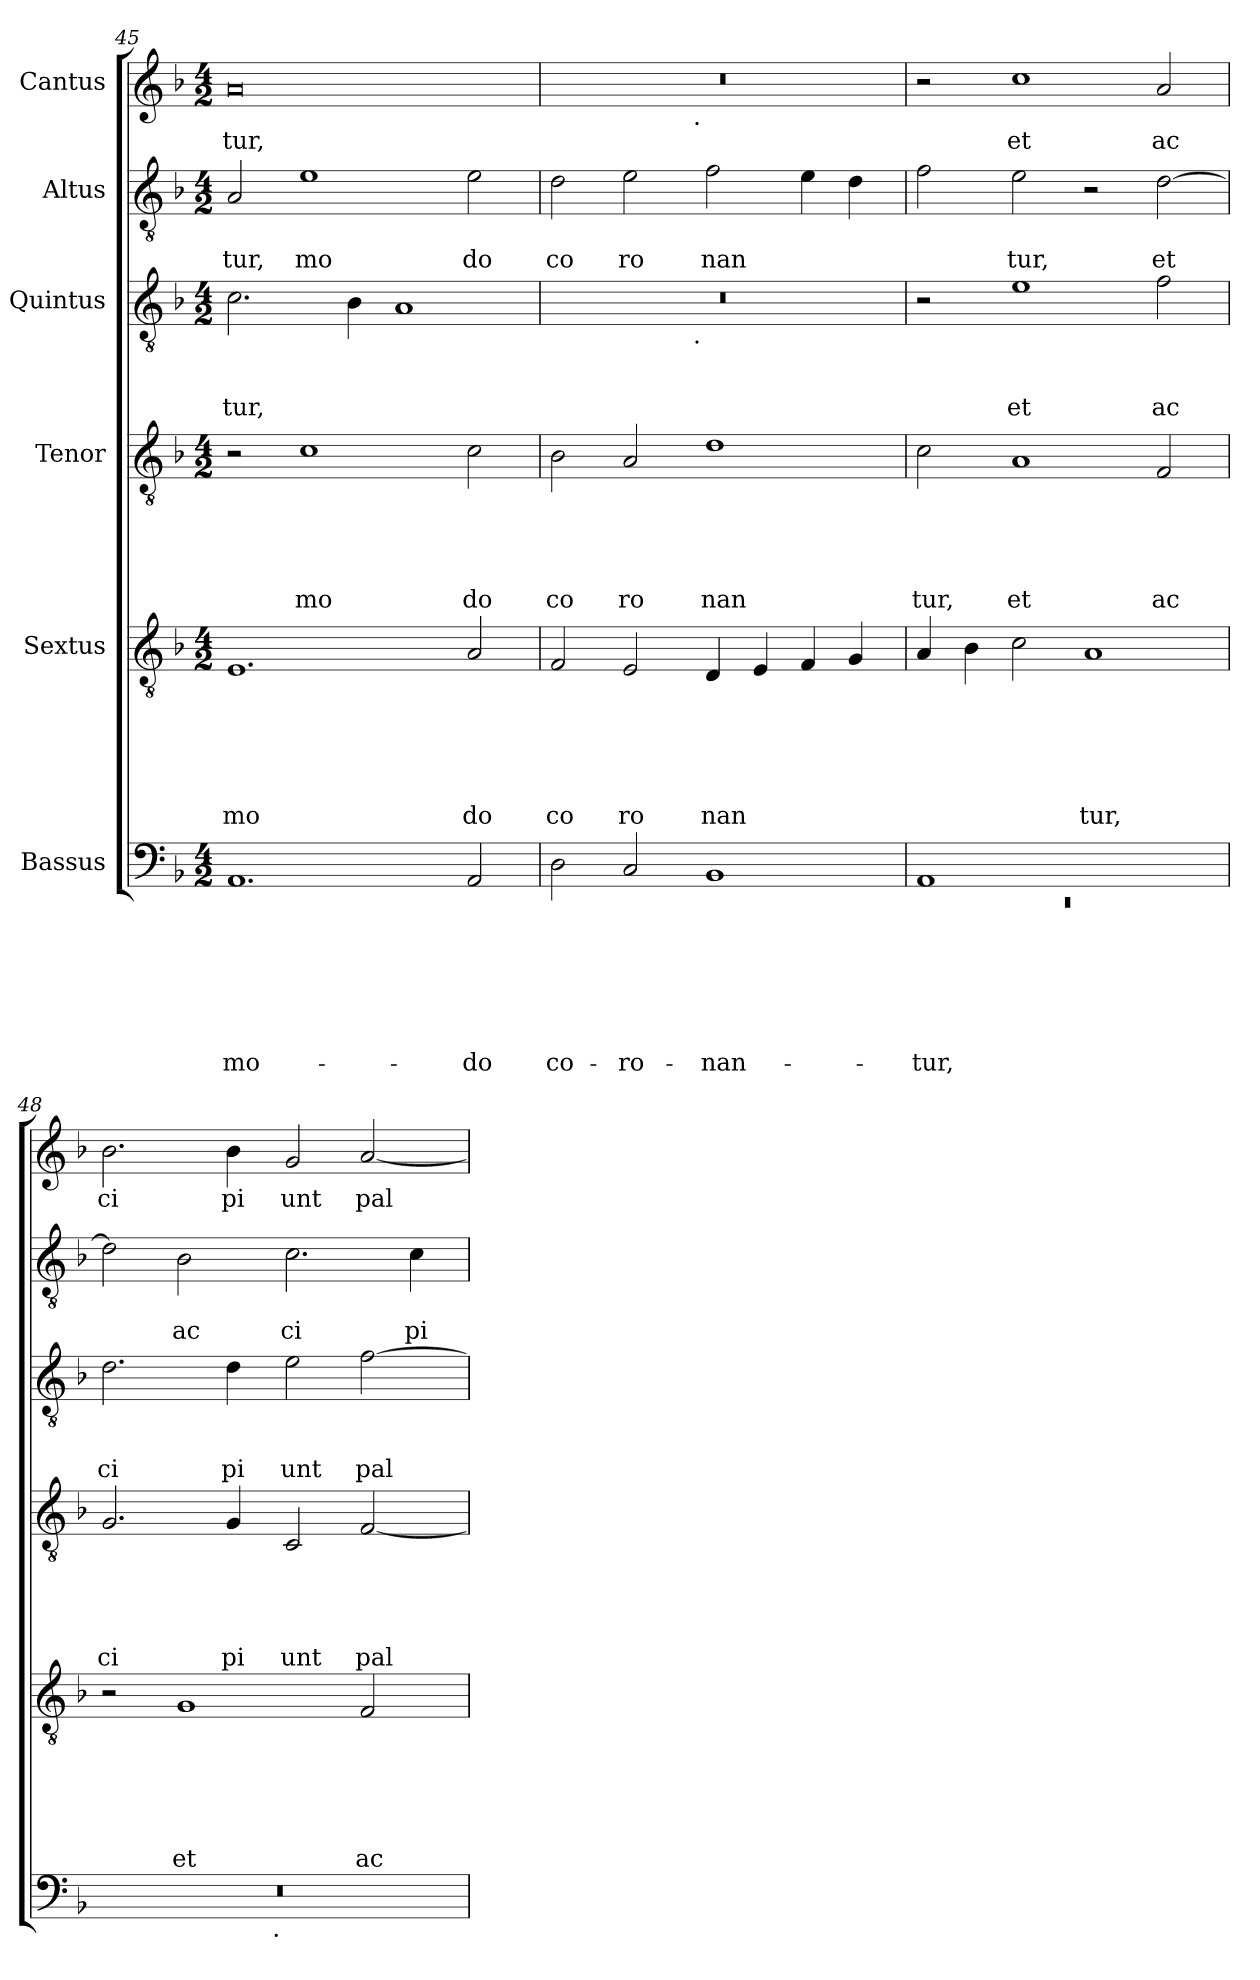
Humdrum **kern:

**kern	**text	**text	**text	**text	**text	**text	**text	**kern	**text	**text	**text	**text	**text	**text	**kern	**text	**text	**text	**text	**text	**kern	**text	**text	**text	**kern	**text	**text	**kern	**text
*part6	*part6	*part6	*part6	*part6	*part6	*part6	*part6	*part5	*part5	*part5	*part5	*part5	*part5	*part5	*part4	*part4	*part4	*part4	*part4	*part4	*part3	*part3	*part3	*part3	*part2	*part2	*part2	*part1	*part1
*staff6	*staff6	*staff6	*staff6	*staff6	*staff6	*staff6	*staff6	*staff5	*staff5	*staff5	*staff5	*staff5	*staff5	*staff5	*staff4	*staff4	*staff4	*staff4	*staff4	*staff4	*staff3	*staff3	*staff3	*staff3	*staff2	*staff2	*staff2	*staff1	*staff1
*I"Bassus	*	*	*	*	*	*	*	*I"Sextus	*	*	*	*	*	*	*I"Tenor	*	*	*	*	*	*I"Quintus	*	*	*	*I"Altus	*	*	*I"Cantus	*
*clefF4	*	*	*	*	*	*	*	*clefGv2	*	*	*	*	*	*	*clefGv2	*	*	*	*	*	*clefGv2	*	*	*	*clefGv2	*	*	*clefG2	*
*k[b-]	*	*	*	*	*	*	*	*k[b-]	*	*	*	*	*	*	*k[b-]	*	*	*	*	*	*k[b-]	*	*	*	*k[b-]	*	*	*k[b-]	*
*F:	*	*	*	*	*	*	*	*F:	*	*	*	*	*	*	*F:	*	*	*	*	*	*F:	*	*	*	*F:	*	*	*F:	*
*M4/2	*	*	*	*	*	*	*	*M4/2	*	*	*	*	*	*	*M4/2	*	*	*	*	*	*M4/2	*	*	*	*M4/2	*	*	*M4/2	*
=45	=45	=45	=45	=45	=45	=45	=45	=45	=45	=45	=45	=45	=45	=45	=45	=45	=45	=45	=45	=45	=45	=45	=45	=45	=45	=45	=45	=45	=45
!	!	!	!	!	!	!	!LO:LY:b	!	!	!	!	!	!	!LO:LY:b	!	!	!	!	!	!	!	!	!	!LO:LY:b	!	!	!LO:LY:b	!	!LO:LY:b
1.AA	.	.	.	.	.	.	mo-	1.E	.	.	.	.	.	mo	2r	.	.	.	.	.	2.c\	.	.	tur,	2A/	.	tur,	0a	tur,
!	!	!	!	!	!	!	!	!	!	!	!	!	!	!	!	!	!	!	!	!LO:LY:b	!	!	!	!	!	!	!LO:LY:b	!	!
.	.	.	.	.	.	.	.	.	.	.	.	.	.	.	1c	.	.	.	.	mo	.	.	.	.	1e	.	mo	.	.
.	.	.	.	.	.	.	.	.	.	.	.	.	.	.	.	.	.	.	.	.	4B-\	.	.	.	.	.	.	.	.
.	.	.	.	.	.	.	.	.	.	.	.	.	.	.	.	.	.	.	.	.	1A	.	.	.	.	.	.	.	.
!	!	!	!	!	!	!	!LO:LY:b	!	!	!	!	!	!	!LO:LY:b	!	!	!	!	!	!LO:LY:b	!	!	!	!	!	!	!LO:LY:b	!	!
2AA/	.	.	.	.	.	.	-do	2A/	.	.	.	.	.	do	2c\	.	.	.	.	do	.	.	.	.	2e\	.	do	.	.
=46	=46	=46	=46	=46	=46	=46	=46	=46	=46	=46	=46	=46	=46	=46	=46	=46	=46	=46	=46	=46	=46	=46	=46	=46	=46	=46	=46	=46	=46
!	!	!	!	!	!	!	!LO:LY:b	!	!	!	!	!	!	!LO:LY:b	!	!	!	!	!	!LO:LY:b	!	!	!	!	!	!	!LO:LY:b	!	!
*	*	*	*	*	*	*	*	*	*	*	*	*	*	*	*	*	*	*	*	*	*^	*	*	*	*	*	*	*^	*
2D\	.	.	.	.	.	.	co-	2F/	.	.	.	.	.	co	2B-\	.	.	.	.	co	0r	2ryy	.	.	.	2d\	.	co	0r	2ryy	.
!	!	!	!	!	!	!	!LO:LY:b	!	!	!	!	!	!	!LO:LY:b	!	!	!	!	!	!LO:LY:b	!	!	!	!	!	!	!	!LO:LY:b	!	!	!
2C/	.	.	.	.	.	.	-ro-	2E/	.	.	.	.	.	ro	2A/	.	.	.	.	ro	.	4...ryy	.	.	.	2e\	.	ro	.	4...ryy	.
!	!	!	!	!	!	!	!	!	!	!	!	!	!	!	!	!	!	!	!	!	!	!	!	!	!	!	!	!	!	!LO:TX:b:t=.	!
!	!	!	!	!	!	!	!	!	!	!	!	!	!	!	!	!	!	!	!	!	!	!LO:TX:b:t=.	!	!	!	!	!	!	!	!	!
.	.	.	.	.	.	.	.	.	.	.	.	.	.	.	.	.	.	.	.	.	.	1ryy	.	.	.	.	.	.	.	1ryy	.
!	!	!	!	!	!	!	!LO:LY:b	!	!	!	!	!	!	!LO:LY:b	!	!	!	!	!	!LO:LY:b	!	!	!	!	!	!	!	!LO:LY:b	!	!	!
1BB-	.	.	.	.	.	.	-nan-	4D/	.	.	.	.	.	nan	1d	.	.	.	.	nan	.	.	.	.	.	2f\	.	nan	.	.	.
.	.	.	.	.	.	.	.	4E/	.	.	.	.	.	.	.	.	.	.	.	.	.	.	.	.	.	.	.	.	.	.	.
.	.	.	.	.	.	.	.	4F/	.	.	.	.	.	.	.	.	.	.	.	.	.	.	.	.	.	4e\	.	.	.	.	.
.	.	.	.	.	.	.	.	4G/	.	.	.	.	.	.	.	.	.	.	.	.	.	.	.	.	.	4d\	.	.	.	.	.
.	.	.	.	.	.	.	.	.	.	.	.	.	.	.	.	.	.	.	.	.	.	32ryy	.	.	.	.	.	.	.	32ryy	.
=47	=47	=47	=47	=47	=47	=47	=47	=47	=47	=47	=47	=47	=47	=47	=47	=47	=47	=47	=47	=47	=47	=47	=47	=47	=47	=47	=47	=47	=47	=47	=47
*^	*	*	*	*	*	*	*	*	*	*	*	*	*	*	*	*	*	*	*	*	*	*	*	*	*	*	*	*	*	*	*
!	!LO:N:vis=1	!	!	!	!	!	!	!LO:LY:b	!	!	!	!	!	!	!	!	!	!	!	!	!LO:LY:b	!	!	!	!	!	!	!	!	!	!	!
*	*	*	*	*	*	*	*	*	*	*	*	*	*	*	*	*	*	*	*	*	*	*v	*v	*	*	*	*	*	*	*v	*v	*
1AA	0rEE	.	.	.	.	.	.	-tur,	4A/	.	.	.	.	.	.	2c\	.	.	.	.	tur,	2r	.	.	.	2f\	.	.	2r	.
.	.	.	.	.	.	.	.	.	4B-\	.	.	.	.	.	.	.	.	.	.	.	.	.	.	.	.	.	.	.	.	.
!	!	!	!	!	!	!	!	!	!	!	!	!	!	!	!	!	!	!	!	!	!LO:LY:b	!	!	!	!LO:LY:b	!	!	!LO:LY:b	!	!LO:LY:b
.	.	.	.	.	.	.	.	.	2c\	.	.	.	.	.	.	1A	.	.	.	.	et	1e	.	.	et	2e\	.	tur,	1cc	et
!	!	!	!	!	!	!	!	!	!	!	!	!	!	!	!LO:LY:b	!	!	!	!	!	!	!	!	!	!	!	!	!	!	!
1ryy	.	.	.	.	.	.	.	.	1A	.	.	.	.	.	tur,	.	.	.	.	.	.	.	.	.	.	2r	.	.	.	.
!	!	!	!	!	!	!	!	!	!	!	!	!	!	!	!	!	!	!	!	!	!LO:LY:b	!	!	!	!LO:LY:b	!	!	!LO:LY:b	!	!LO:LY:b
.	.	.	.	.	.	.	.	.	.	.	.	.	.	.	.	2F/	.	.	.	.	ac	2f\	.	.	ac	[>2d\	.	et	2a/	ac
=48	=48	=48	=48	=48	=48	=48	=48	=48	=48	=48	=48	=48	=48	=48	=48	=48	=48	=48	=48	=48	=48	=48	=48	=48	=48	=48	=48	=48	=48	=48
!	!	!	!	!	!	!	!	!	!	!	!	!	!	!	!	!	!	!	!	!	!LO:LY:b	!	!	!	!LO:LY:b	!	!	!	!	!LO:LY:b
0r	2ryy	.	.	.	.	.	.	.	2r	.	.	.	.	.	.	2.G/	.	.	.	.	ci	2.d\	.	.	ci	2d\]	.	.	2.b-\	ci
!	!	!	!	!	!	!	!	!	!	!	!	!	!	!	!LO:LY:b	!	!	!	!	!	!	!	!	!	!	!	!	!LO:LY:b	!	!
.	4...ryy	.	.	.	.	.	.	.	1G	.	.	.	.	.	et	.	.	.	.	.	.	.	.	.	.	2B-\	.	ac	.	.
!	!	!	!	!	!	!	!	!	!	!	!	!	!	!	!	!	!	!	!	!	!LO:LY:b	!	!	!	!LO:LY:b	!	!	!	!	!LO:LY:b
.	.	.	.	.	.	.	.	.	.	.	.	.	.	.	.	4G/	.	.	.	.	pi	4d\	.	.	pi	.	.	.	4b-\	pi
!	!LO:TX:b:t=.	!	!	!	!	!	!	!	!	!	!	!	!	!	!	!	!	!	!	!	!	!	!	!	!	!	!	!	!	!
.	1ryy	.	.	.	.	.	.	.	.	.	.	.	.	.	.	.	.	.	.	.	.	.	.	.	.	.	.	.	.	.
!	!	!	!	!	!	!	!	!	!	!	!	!	!	!	!	!	!	!	!	!	!LO:LY:b	!	!	!	!LO:LY:b	!	!	!LO:LY:b	!	!LO:LY:b
.	.	.	.	.	.	.	.	.	.	.	.	.	.	.	.	2C/	.	.	.	.	unt	2e\	.	.	unt	2.c\	.	ci	2g/	unt
!	!	!	!	!	!	!	!	!	!	!	!	!	!	!	!LO:LY:b	!	!	!	!	!	!LO:LY:b	!	!	!	!LO:LY:b	!	!	!	!	!LO:LY:b
.	.	.	.	.	.	.	.	.	2F/	.	.	.	.	.	ac	[>2F/	.	.	.	.	pal	[>2f\	.	.	pal	.	.	.	[>2a/	pal
!	!	!	!	!	!	!	!	!	!	!	!	!	!	!	!	!	!	!	!	!	!	!	!	!	!	!	!	!LO:LY:b	!	!
.	.	.	.	.	.	.	.	.	.	.	.	.	.	.	.	.	.	.	.	.	.	.	.	.	.	4c\	.	pi	.	.
.	32ryy	.	.	.	.	.	.	.	.	.	.	.	.	.	.	.	.	.	.	.	.	.	.	.	.	.	.	.	.	.
*v	*v	*	*	*	*	*	*	*	*	*	*	*	*	*	*	*	*	*	*	*	*	*	*	*	*	*	*	*	*	*
=	=	=	=	=	=	=	=	=	=	=	=	=	=	=	=	=	=	=	=	=	=	=	=	=	=	=	=	=	=
*-	*-	*-	*-	*-	*-	*-	*-	*-	*-	*-	*-	*-	*-	*-	*-	*-	*-	*-	*-	*-	*-	*-	*-	*-	*-	*-	*-	*-	*-
